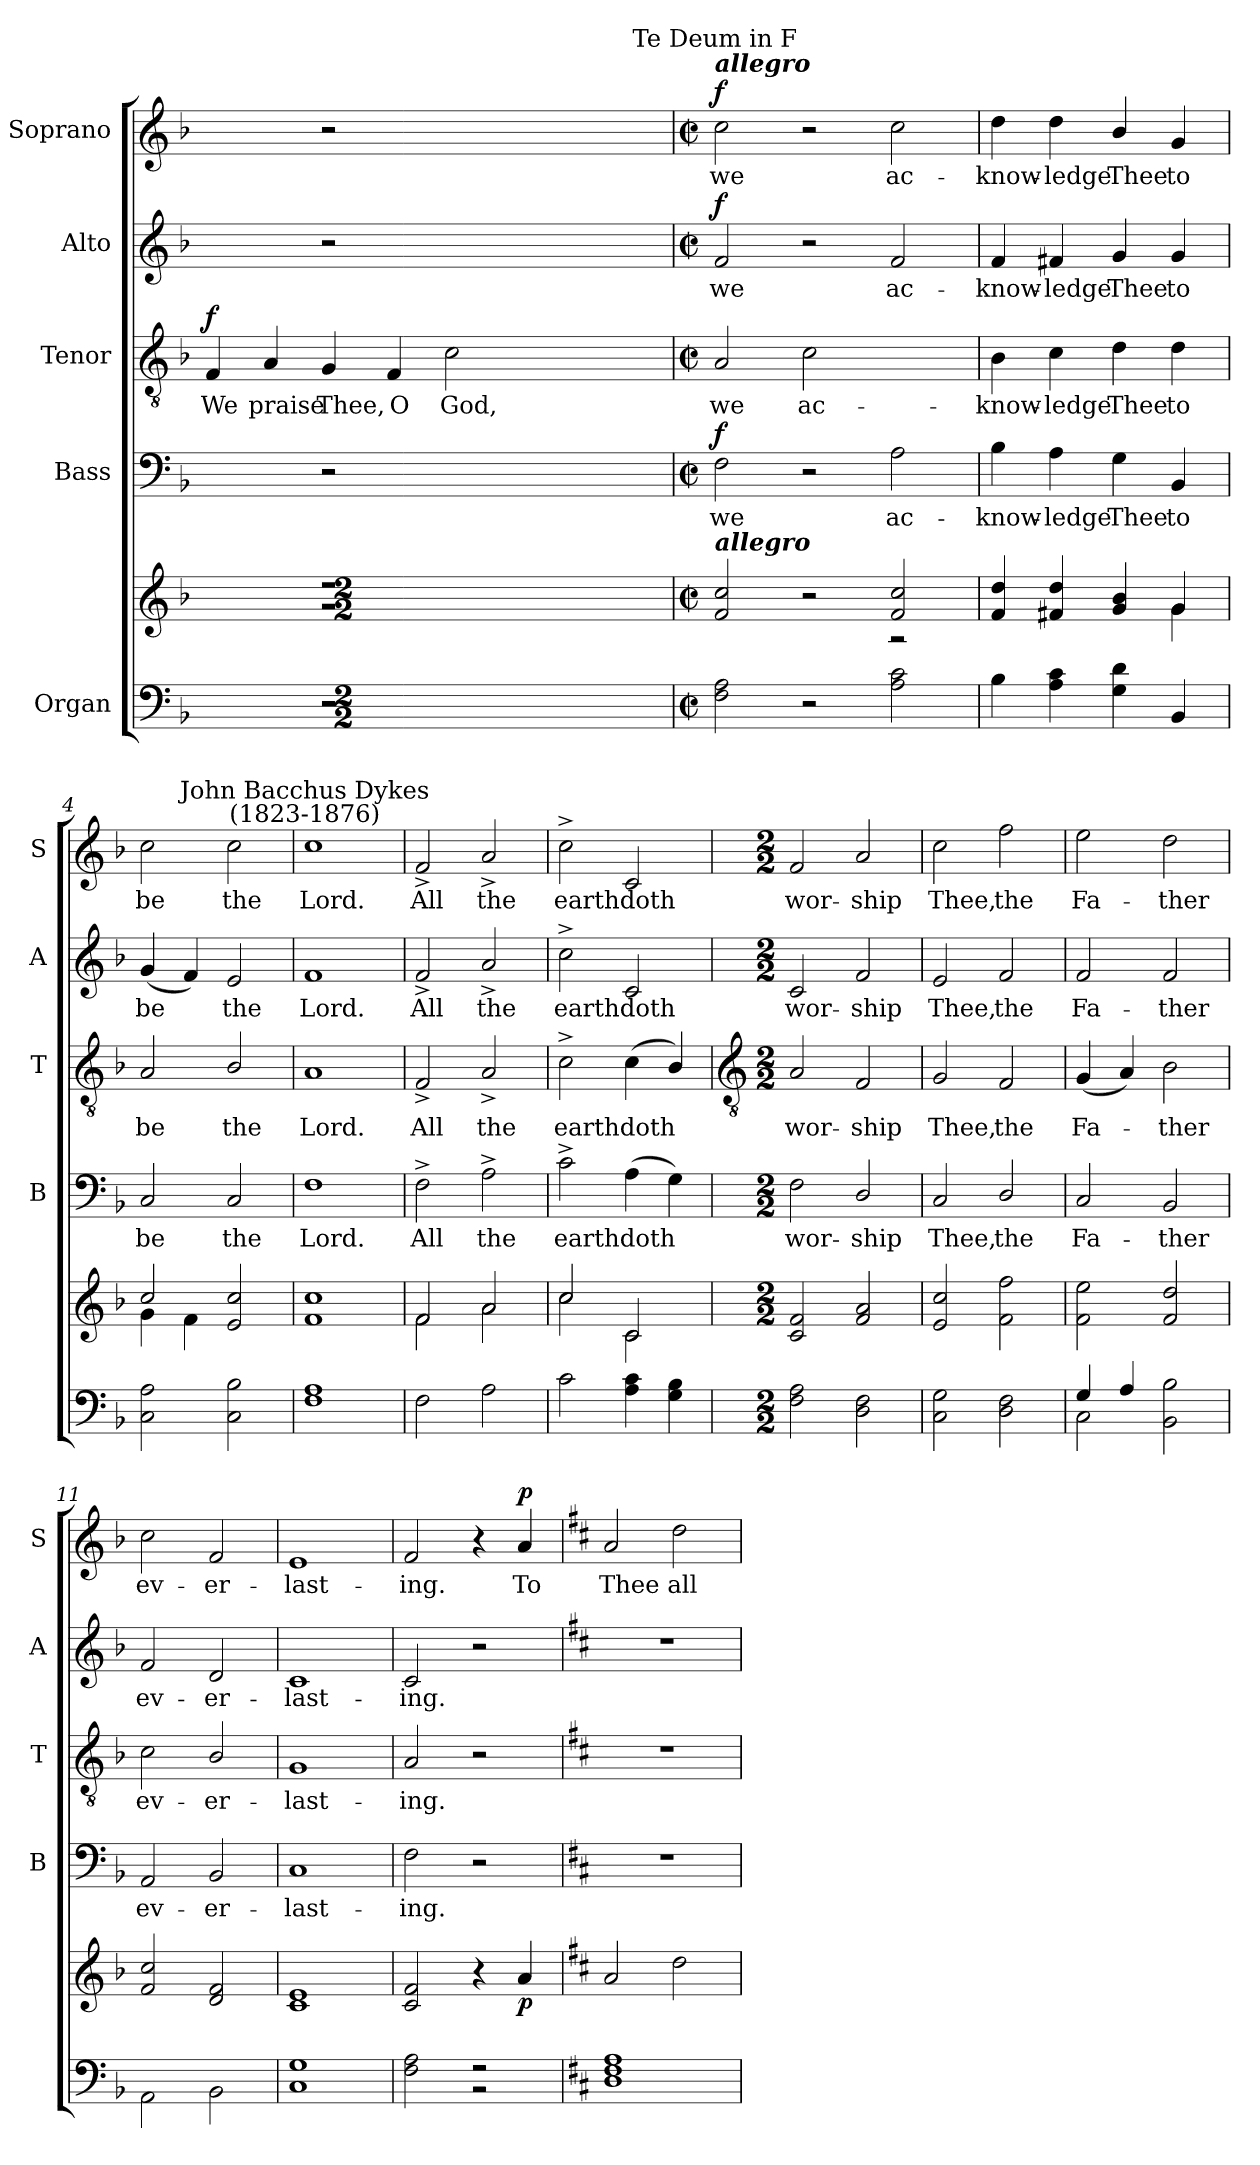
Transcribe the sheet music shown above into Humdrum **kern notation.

**kern	**kern	**dynam	**kern	**text	**dynam	**kern	**text	**dynam	**kern	**text	**dynam	**kern	**text	**dynam
*part5	*part5	*part5	*part4	*part4	*part4	*part3	*part3	*part3	*part2	*part2	*part2	*part1	*part1	*part1
*staff6	*staff5	*staff5/6	*staff4	*staff4	*staff4	*staff3	*staff3	*staff3	*staff2	*staff2	*staff2	*staff1	*staff1	*staff1
*I"Organ	*	*	*I"Bass	*	*	*I"Tenor	*	*	*I"Alto	*	*	*I"Soprano	*	*
*	*	*	*I'B	*	*	*I'T	*	*	*I'A	*	*	*I'S	*	*
*clefF4	*clefG2	*	*clefF4	*	*	*clefGv2	*	*	*clefG2	*	*	*clefG2	*	*
*k[b-]	*k[b-]	*	*k[b-]	*	*	*k[b-]	*	*	*k[b-]	*	*	*k[b-]	*	*
*F:	*F:	*	*F:	*	*	*F:	*	*	*F:	*	*	*F:	*	*
=1	=1	=1	=1	=1	=1	=1	=1	=1	=1	=1	=1	=1	=1	=1
*	*^	*	*	*	*	*	*	*	*	*	*	*	*	*
!	!	!	!	!	!	!	!	!LO:LY:b	!LO:DY:b	!	!	!	!	!	!
2ryy	2ryy	2ryy	.	2ryy	.	.	4F	We	f	2ryy	.	.	2ryy	.	.
!	!	!	!	!	!	!	!	!LO:LY:b	!	!	!	!	!	!	!
.	.	.	.	.	.	.	4A	praise	.	.	.	.	.	.	.
!	!	!	!	!	!	!	!	!LO:LY:b	!	!	!	!	!	!	!
2r	2r	2r	.	2r	.	.	4G	Thee,	.	2r	.	.	2r	.	.
!	!	!	!	!	!	!	!	!LO:LY:b	!	!	!	!	!	!	!
.	.	.	.	.	.	.	4F	O	.	.	.	.	.	.	.
!	!	!	!	!	!	!	!	!LO:LY:b	!	!	!	!	!	!	!
2ryy	2ryy	2ryy	.	2ryy	.	.	2c	God,	.	2ryy	.	.	2ryy	.	.
*M2/2	*M2/2	*	*	*	*	*	*	*	*	*	*	*	*	*	*
*met(c|)	*met(c|)	*	*	*	*	*	*	*	*	*	*	*	*	*	*
=2	=2	=2	=2	=2	=2	=2	=2	=2	=2	=2	=2	=2	=2	=2	=2
*M2/2	*M2/2	*	*	*M2/2	*	*	*M2/2	*	*	*M2/2	*	*	*M2/2	*	*
*met(c|)	*met(c|)	*	*	*met(c|)	*	*	*met(c|)	*	*	*met(c|)	*	*	*met(c|)	*	*
!	!	!	!	!	!	!	!	!	!	!	!	!	!LO:TX:a:Bi:t=allegro	!	!
!	!	!	!	!	!	!	!	!	!	!	!	!	!LO:TX:a:cj:t=Te Deum in F	!	!
!	!LO:TX:a:Bi:t=allegro	!	!	!	!	!	!	!	!	!	!	!	!	!	!
!	!	!	!	!	!LO:LY:b	!LO:DY:b	!	!LO:LY:b	!	!	!LO:LY:b	!LO:DY:b	!	!LO:LY:b	!LO:DY:b
2F 2A	2f 2cc	1ryy	.	2F	we	f	2A	we	.	2f	we	f	2cc	we	f
!	!	!	!	!	!	!	!	!LO:LY:b	!	!	!	!	!	!	!
2r	2r	.	.	2r	.	.	2c	ac-	.	2r	.	.	2r	.	.
!	!	!	!	!	!LO:LY:b	!	!	!	!	!	!LO:LY:b	!	!	!LO:LY:b	!
2A 2c	2f 2cc	2r	.	2A	ac-	.	2ryy	.	.	2f	ac-	.	2cc	ac-	.
=3	=3	=3	=3	=3	=3	=3	=3	=3	=3	=3	=3	=3	=3	=3	=3
!	!	!	!	!	!LO:LY:b	!	!	!LO:LY:b	!	!	!LO:LY:b	!	!	!LO:LY:b	!
4B-	4f 4dd	2.ryy	.	4B-	-know-	.	4B-	-know-	.	4f	-know-	.	4dd	-know-	.
!	!	!	!	!	!LO:LY:b	!	!	!LO:LY:b	!	!	!LO:LY:b	!	!	!LO:LY:b	!
4A 4c	4f#X 4dd	.	.	4A	-ledge	.	4c	-ledge	.	4f#X	-ledge	.	4dd	-ledge	.
!	!	!	!	!	!LO:LY:b	!	!	!LO:LY:b	!	!	!LO:LY:b	!	!	!LO:LY:b	!
4G 4d	4g/ 4b-/	.	.	4G	Thee	.	4d	Thee	.	4g	Thee	.	4b-/	Thee	.
!	!	!	!	!	!LO:LY:b	!	!	!LO:LY:b	!	!	!LO:LY:b	!	!	!LO:LY:b	!
4BB-	4g	4g	.	4BB-	to	.	4d	to	.	4g	to	.	4g	to	.
=4	=4	=4	=4	=4	=4	=4	=4	=4	=4	=4	=4	=4	=4	=4	=4
!	!	!	!	!	!LO:LY:b	!	!	!LO:LY:b	!	!	!LO:LY:b	!	!	!LO:LY:b	!
2C\ 2A\	2cc/	4g\	.	2C	be	.	2A	be	.	(<4g	be	.	2cc	be	.
.	.	4f\	.	.	.	.	.	.	.	4f)	.	.	.	.	.
!	!	!	!	!	!LO:LY:b	!	!	!LO:LY:b	!	!	!LO:LY:b	!	!	!LO:LY:b	!
2C\ 2B-\	2e/ 2cc/	2ryy	.	2C	the	.	2B-/	the	.	2e	the	.	2cc	the	.
=5	=5	=5	=5	=5	=5	=5	=5	=5	=5	=5	=5	=5	=5	=5	=5
!	!	!	!	!	!	!	!	!	!	!	!	!	!LO:TX:a:cj:t=John Bacchus Dykes\n(1823-1876)	!	!
!	!	!	!	!	!LO:LY:b	!	!	!LO:LY:b	!	!	!LO:LY:b	!	!	!LO:LY:b	!
1F 1A	1f 1cc	1ryy	.	1F	Lord.	.	1A	Lord.	.	1f	Lord.	.	1cc	Lord.	.
=6	=6	=6	=6	=6	=6	=6	=6	=6	=6	=6	=6	=6	=6	=6	=6
!	!	!	!	!	!LO:LY:b	!	!	!LO:LY:b	!	!	!LO:LY:b	!	!	!LO:LY:b	!
2F	2f	2f	.	2F^	All	.	2F^	All	.	2f^	All	.	2f^	All	.
!	!	!	!	!	!LO:LY:b	!	!	!LO:LY:b	!	!	!LO:LY:b	!	!	!LO:LY:b	!
2A	2a	2a	.	2A^	the	.	2A^	the	.	2a^	the	.	2a^	the	.
=7	=7	=7	=7	=7	=7	=7	=7	=7	=7	=7	=7	=7	=7	=7	=7
!	!	!	!	!	!LO:LY:b	!	!	!LO:LY:b	!	!	!LO:LY:b	!	!	!LO:LY:b	!
2c	2cc	2cc	.	2c^	earth	.	2c^	earth	.	2cc^	earth	.	2cc^	earth	.
!	!	!	!	!	!LO:LY:b	!	!	!LO:LY:b	!	!	!LO:LY:b	!	!	!LO:LY:b	!
4A 4c	2c	2c	.	(>4A	doth	.	(<4c	doth	.	2c	doth	.	2c	doth	.
4G 4B-	.	.	.	4G)	.	.	4B-/)	.	.	.	.	.	.	.	.
*	*v	*v	*	*	*	*	*	*	*	*	*	*	*	*	*
!!LO:LB:g=z
=8	=8	=8	=8	=8	=8	=8	=8	=8	=8	=8	=8	=8	=8	=8
*	*	*	*	*	*	*clefGv2	*	*	*	*	*	*	*	*
*M2/2	*M2/2	*	*M2/2	*	*	*M2/2	*	*	*M2/2	*	*	*M2/2	*	*
*^	*	*	*	*	*	*	*	*	*	*	*	*	*	*
!	!	!	!	!	!LO:LY:b	!	!	!LO:LY:b	!	!	!LO:LY:b	!	!	!LO:LY:b	!
1ryy	2F 2A	2c 2f	.	2F	wor-	.	2A	wor-	.	2c	wor-	.	2f	wor-	.
!	!	!	!	!	!LO:LY:b	!	!	!LO:LY:b	!	!	!LO:LY:b	!	!	!LO:LY:b	!
.	2D 2F	2f 2a	.	2D/	-ship	.	2F	-ship	.	2f	-ship	.	2a	-ship	.
=9	=9	=9	=9	=9	=9	=9	=9	=9	=9	=9	=9	=9	=9	=9	=9
!	!	!	!	!	!LO:LY:b	!	!	!LO:LY:b	!	!	!LO:LY:b	!	!	!LO:LY:b	!
1ryy	2C\ 2G\	2e 2cc	.	2C	Thee,	.	2G	Thee,	.	2e	Thee,	.	2cc	Thee,	.
!	!	!	!	!	!LO:LY:b	!	!	!LO:LY:b	!	!	!LO:LY:b	!	!	!LO:LY:b	!
.	2D 2F	2f 2ff	.	2D/	the	.	2F	the	.	2f	the	.	2ff	the	.
=10	=10	=10	=10	=10	=10	=10	=10	=10	=10	=10	=10	=10	=10	=10	=10
!	!	!	!	!	!LO:LY:b	!	!	!LO:LY:b	!	!	!LO:LY:b	!	!	!LO:LY:b	!
4G/	2C\	2f 2ee	.	2C	Fa-	.	(<4G	Fa-	.	2f	Fa-	.	2ee	Fa-	.
4A/	.	.	.	.	.	.	4A)	.	.	.	.	.	.	.	.
!	!	!	!	!	!LO:LY:b	!	!	!LO:LY:b	!	!	!LO:LY:b	!	!	!LO:LY:b	!
2ryy	2BB-\ 2B-\	2f 2dd	.	2BB-	-ther	.	2B-	ther	.	2f	-ther	.	2dd	-ther	.
=11	=11	=11	=11	=11	=11	=11	=11	=11	=11	=11	=11	=11	=11	=11	=11
!	!	!	!	!	!LO:LY:b	!	!	!LO:LY:b	!	!	!LO:LY:b	!	!	!LO:LY:b	!
1ryy	2AA	2f/ 2cc/	.	2AA	ev-	.	2c	ev-	.	2f	ev-	.	2cc	ev-	.
!	!	!	!	!	!LO:LY:b	!	!	!LO:LY:b	!	!	!LO:LY:b	!	!	!LO:LY:b	!
.	2BB-	2d 2f	.	2BB-	-er-	.	2B-/	-er-	.	2d	-er-	.	2f	-er-	.
=12	=12	=12	=12	=12	=12	=12	=12	=12	=12	=12	=12	=12	=12	=12	=12
!	!	!	!	!	!LO:LY:b	!	!	!LO:LY:b	!	!	!LO:LY:b	!	!	!LO:LY:b	!
1ryy	1C 1G	1c 1e	.	1C	-last-	.	1G	-last-	.	1c	-last-	.	1e	-last-	.
=13	=13	=13	=13	=13	=13	=13	=13	=13	=13	=13	=13	=13	=13	=13	=13
!	!	!	!	!	!LO:LY:b	!	!	!LO:LY:b	!	!	!LO:LY:b	!	!	!LO:LY:b	!
2ryy	2F 2A	2c 2f	.	2F	-ing.	.	2A	-ing.	.	2c	-ing.	.	2f	-ing.	.
2r	2r	4r	.	2r	.	.	2r	.	.	2r	.	.	4r	.	.
!	!	!	!LO:DY:b	!	!	!	!	!	!	!	!	!	!	!LO:LY:b	!LO:DY:b
.	.	4a	p	.	.	.	.	.	.	.	.	.	4a	To	p
=14	=14	=14	=14	=14	=14	=14	=14	=14	=14	=14	=14	=14	=14	=14	=14
*k[f#c#]	*	*k[f#c#]	*	*k[f#c#]	*	*	*k[f#c#]	*	*	*k[f#c#]	*	*	*k[f#c#]	*	*
*D:	*	*D:	*	*D:	*	*	*D:	*	*	*D:	*	*	*D:	*	*
!	!	!	!	!	!	!	!	!	!	!	!	!	!	!LO:LY:b	!
1ryy	1D 1F# 1A	2a	.	1r	.	.	1r	.	.	1r	.	.	2a	Thee	.
!	!	!	!	!	!	!	!	!	!	!	!	!	!	!LO:LY:b	!
.	.	2dd	.	.	.	.	.	.	.	.	.	.	2dd	all	.
*v	*v	*	*	*	*	*	*	*	*	*	*	*	*	*	*
=	=	=	=	=	=	=	=	=	=	=	=	=	=	=
*-	*-	*-	*-	*-	*-	*-	*-	*-	*-	*-	*-	*-	*-	*-
